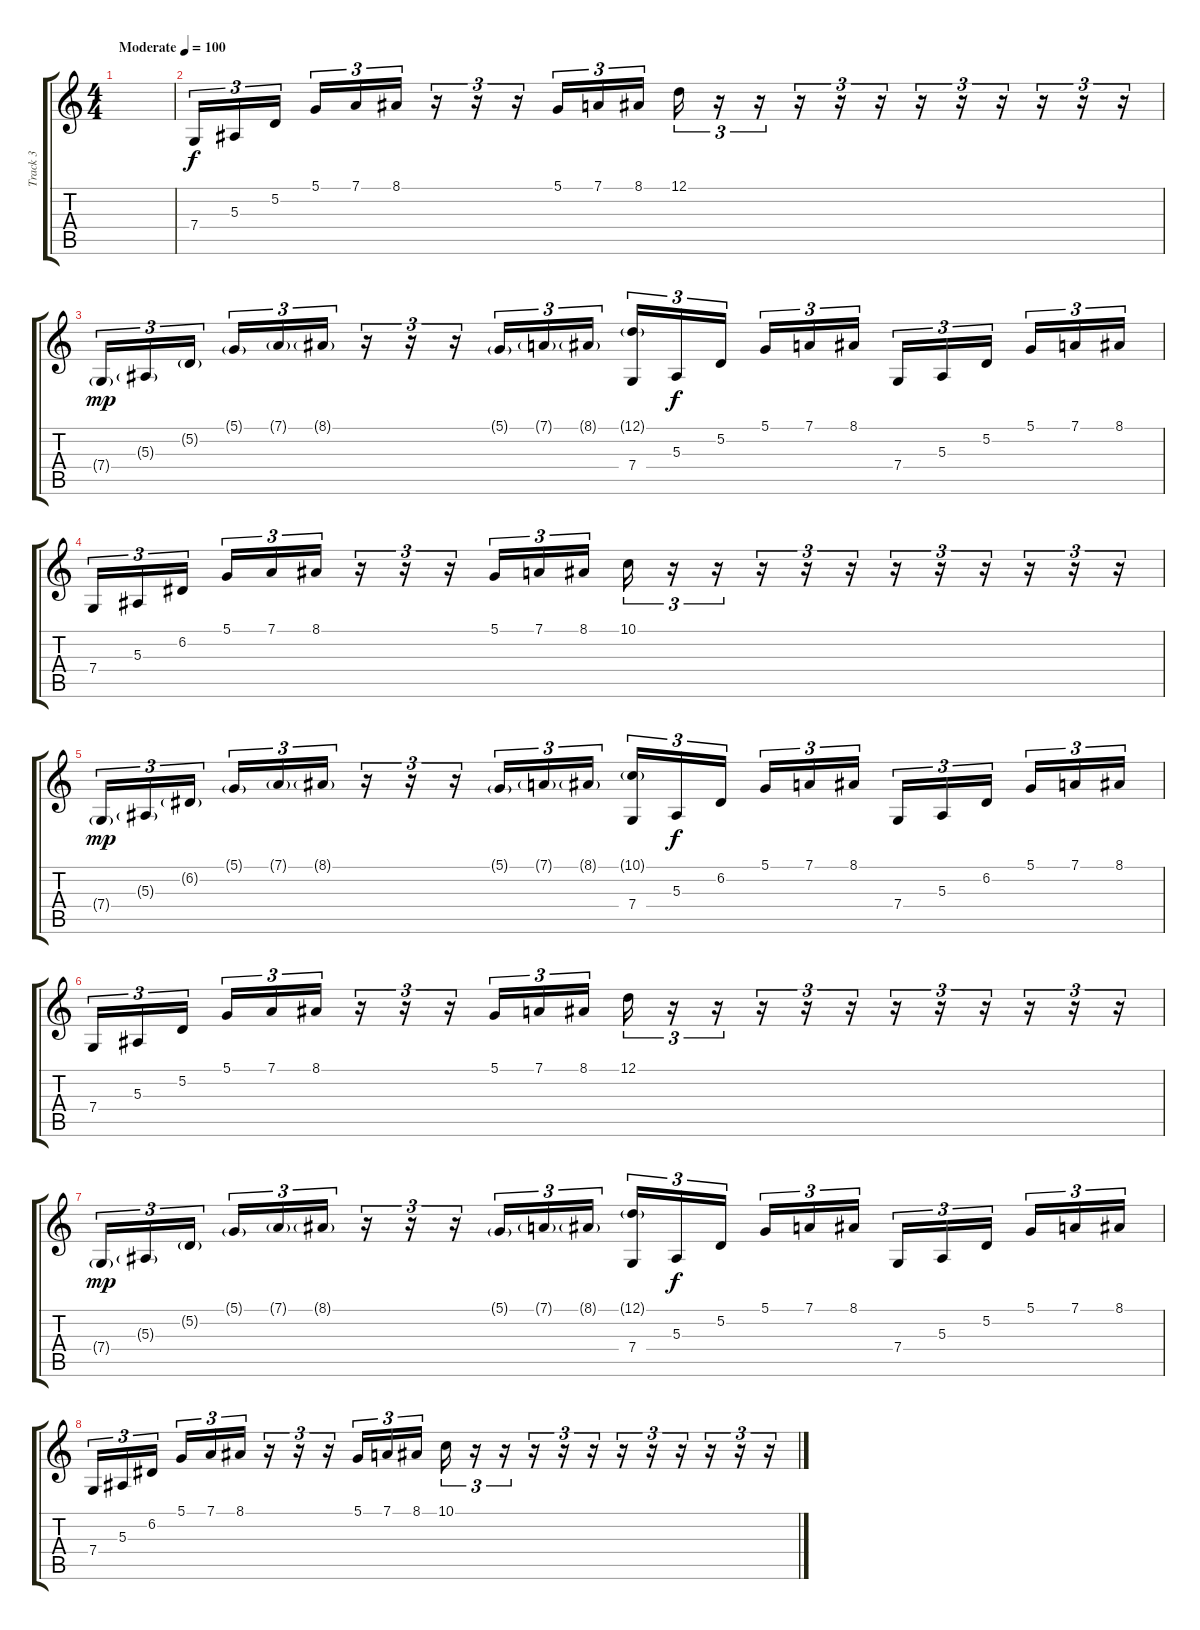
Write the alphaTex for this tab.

\track ("Track 3" "Track 3") {instrument vibraphone}
\staff {score tabs}
\tuning (D4 A3 F3 C3 G2 D2) {hide}
\ts (4 4)
\tempo (100 "Moderate")
\clef g2
\ks c
|
7.4.16{tu (3 2)} 5.3.16{tu (3 2)} 5.2.16{tu (3 2) beam splitsecondary} 5.1.16{tu (3 2)} 7.1.16{tu (3 2)} 8.1.16{tu (3 2)} r.16{tu (3 2)} r.16{tu (3 2)} r.16{tu (3 2)} 5.1.16{tu (3 2)} 7.1.16{tu (3 2)} 8.1.16{tu (3 2)} 12.1.16{tu (3 2)} r.16{tu (3 2)} r.16{tu (3 2)} r.16{tu (3 2)} r.16{tu (3 2)} r.16{tu (3 2)} r.16{tu (3 2)} r.16{tu (3 2)} r.16{tu (3 2)} r.16{tu (3 2)} r.16{tu (3 2)} r.16{tu (3 2)} |
7.4{g}.16{tu (3 2) dy mp} 5.3{g}.16{tu (3 2)} 5.2{g}.16{tu (3 2) beam splitsecondary} 5.1{g}.16{tu (3 2)} 7.1{g}.16{tu (3 2)} 8.1{g}.16{tu (3 2)} r.16{tu (3 2)} r.16{tu (3 2)} r.16{tu (3 2)} 5.1{g}.16{tu (3 2)} 7.1{g}.16{tu (3 2)} 8.1{g}.16{tu (3 2)} (12.1{g} 7.4).16{tu (3 2)} 5.3.16{tu (3 2) dy f} 5.2.16{tu (3 2) beam splitsecondary} 5.1.16{tu (3 2)} 7.1.16{tu (3 2)} 8.1.16{tu (3 2)} 7.4.16{tu (3 2)} 5.3.16{tu (3 2)} 5.2.16{tu (3 2) beam splitsecondary} 5.1.16{tu (3 2)} 7.1.16{tu (3 2)} 8.1.16{tu (3 2)} |
7.4.16{tu (3 2)} 5.3.16{tu (3 2)} 6.2.16{tu (3 2) beam splitsecondary} 5.1.16{tu (3 2)} 7.1.16{tu (3 2)} 8.1.16{tu (3 2)} r.16{tu (3 2)} r.16{tu (3 2)} r.16{tu (3 2)} 5.1.16{tu (3 2)} 7.1.16{tu (3 2)} 8.1.16{tu (3 2)} 10.1.16{tu (3 2)} r.16{tu (3 2)} r.16{tu (3 2)} r.16{tu (3 2)} r.16{tu (3 2)} r.16{tu (3 2)} r.16{tu (3 2)} r.16{tu (3 2)} r.16{tu (3 2)} r.16{tu (3 2)} r.16{tu (3 2)} r.16{tu (3 2)} |
7.4{g}.16{tu (3 2) dy mp} 5.3{g}.16{tu (3 2)} 6.2{g}.16{tu (3 2) beam splitsecondary} 5.1{g}.16{tu (3 2)} 7.1{g}.16{tu (3 2)} 8.1{g}.16{tu (3 2)} r.16{tu (3 2)} r.16{tu (3 2)} r.16{tu (3 2)} 5.1{g}.16{tu (3 2)} 7.1{g}.16{tu (3 2)} 8.1{g}.16{tu (3 2)} (10.1{g} 7.4).16{tu (3 2)} 5.3.16{tu (3 2) dy f} 6.2.16{tu (3 2) beam splitsecondary} 5.1.16{tu (3 2)} 7.1.16{tu (3 2)} 8.1.16{tu (3 2)} 7.4.16{tu (3 2)} 5.3.16{tu (3 2)} 6.2.16{tu (3 2) beam splitsecondary} 5.1.16{tu (3 2)} 7.1.16{tu (3 2)} 8.1.16{tu (3 2)} |
7.4.16{tu (3 2)} 5.3.16{tu (3 2)} 5.2.16{tu (3 2) beam splitsecondary} 5.1.16{tu (3 2)} 7.1.16{tu (3 2)} 8.1.16{tu (3 2)} r.16{tu (3 2)} r.16{tu (3 2)} r.16{tu (3 2)} 5.1.16{tu (3 2)} 7.1.16{tu (3 2)} 8.1.16{tu (3 2)} 12.1.16{tu (3 2)} r.16{tu (3 2)} r.16{tu (3 2)} r.16{tu (3 2)} r.16{tu (3 2)} r.16{tu (3 2)} r.16{tu (3 2)} r.16{tu (3 2)} r.16{tu (3 2)} r.16{tu (3 2)} r.16{tu (3 2)} r.16{tu (3 2)} |
7.4{g}.16{tu (3 2) dy mp} 5.3{g}.16{tu (3 2)} 5.2{g}.16{tu (3 2) beam splitsecondary} 5.1{g}.16{tu (3 2)} 7.1{g}.16{tu (3 2)} 8.1{g}.16{tu (3 2)} r.16{tu (3 2)} r.16{tu (3 2)} r.16{tu (3 2)} 5.1{g}.16{tu (3 2)} 7.1{g}.16{tu (3 2)} 8.1{g}.16{tu (3 2)} (12.1{g} 7.4).16{tu (3 2)} 5.3.16{tu (3 2) dy f} 5.2.16{tu (3 2) beam splitsecondary} 5.1.16{tu (3 2)} 7.1.16{tu (3 2)} 8.1.16{tu (3 2)} 7.4.16{tu (3 2)} 5.3.16{tu (3 2)} 5.2.16{tu (3 2) beam splitsecondary} 5.1.16{tu (3 2)} 7.1.16{tu (3 2)} 8.1.16{tu (3 2)} |
7.4.16{tu (3 2)} 5.3.16{tu (3 2)} 6.2.16{tu (3 2) beam splitsecondary} 5.1.16{tu (3 2)} 7.1.16{tu (3 2)} 8.1.16{tu (3 2)} r.16{tu (3 2)} r.16{tu (3 2)} r.16{tu (3 2)} 5.1.16{tu (3 2)} 7.1.16{tu (3 2)} 8.1.16{tu (3 2)} 10.1.16{tu (3 2)} r.16{tu (3 2)} r.16{tu (3 2)} r.16{tu (3 2)} r.16{tu (3 2)} r.16{tu (3 2)} r.16{tu (3 2)} r.16{tu (3 2)} r.16{tu (3 2)} r.16{tu (3 2)} r.16{tu (3 2)} r.16{tu (3 2)}
